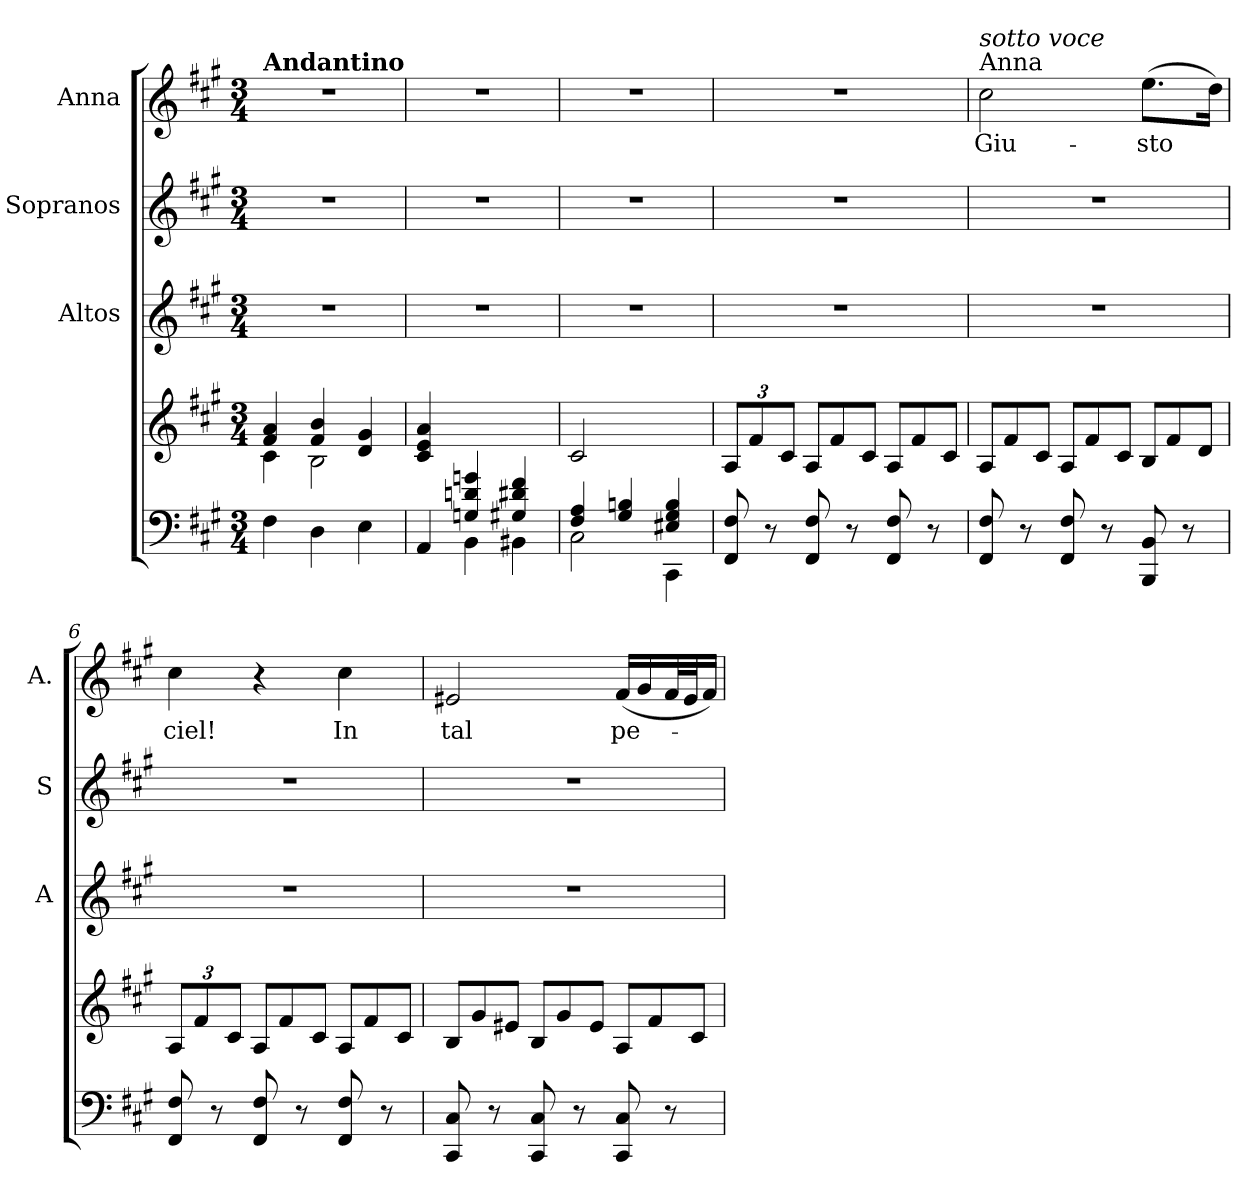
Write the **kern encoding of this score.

**kern	**kern	**kern	**kern	**kern	**text
*part4	*part4	*part3	*part2	*part1	*part1
*staff5	*staff4	*staff3	*staff2	*staff1	*staff1
*	*	*I"Altos	*I"Sopranos	*I"Anna	*
*	*	*I'A	*I'S	*I'A.	*
*clefF4	*clefG2	*clefG2	*clefG2	*clefG2	*
*k[f#c#g#]	*k[f#c#g#]	*k[f#c#g#]	*k[f#c#g#]	*k[f#c#g#]	*
*f#:	*f#:	*f#:	*f#:	*f#:	*
*M3/4	*M3/4	*M3/4	*M3/4	*M3/4	*
=1	=1	=1	=1	=1	=1
*	*^	*	*	*	*
!	!	!	!	!	!LO:TX:a:B:t=Andantino	!
4F#\	4f#/ 4a/	4c#\	2.r	2.r	2.r	.
4D\	4f#/ 4b/	2B\	.	.	.	.
4E\	4d/ 4g#/	.	.	.	.	.
*	*v	*v	*	*	*	*
=2	=2	=2	=2	=2	=2
*^	*	*	*	*	*
4ryy	4AA/	4c#/ 4e/ 4a/	2.r	2.r	2.r	.
4Gn/ 4dn/ 4gn/	4BB\	2ryy	.	.	.	.
4G#X/ 4d#X/ 4f#/	4BB#X\	.	.	.	.	.
=3	=3	=3	=3	=3	=3	=3
*	*^	*	*	*	*	*
2ryy	2C#\	4F#/ 4A/	2c#/	2.r	2.r	2.r	.
.	.	4G#/ 4Bn/	.	.	.	.	.
4E#X/ 4G#/ 4B/	4CC#\	4ryy	4ryy	.	.	.	.
*v	*v	*v	*	*	*	*	*
=4	=4	=4	=4	=4	=4
8FF#/ 8F#/	12A/L	2.r	2.r	2.r	.
.	12f#/	.	.	.	.
8r	.	.	.	.	.
.	12c#/J	.	.	.	.
*	*Xtuplet	*	*	*	*
8FF#/ 8F#/	12A/L	.	.	.	.
.	12f#/	.	.	.	.
8r	.	.	.	.	.
.	12c#/J	.	.	.	.
8FF#/ 8F#/	12A/L	.	.	.	.
.	12f#/	.	.	.	.
8r	.	.	.	.	.
.	12c#/J	.	.	.	.
!!LO:LB:g=z
=5	=5	=5	=5	=5	=5
!	!	!	!	!LO:TX:a:t=Anna	!
!	!	!	!	!LO:TX:a:i:t=sotto voce	!
8FF#/ 8F#/	12A/L	2.r	2.r	2cc#\	Giu-
.	12f#/	.	.	.	.
8r	.	.	.	.	.
.	12c#/J	.	.	.	.
8FF#/ 8F#/	12A/L	.	.	.	.
.	12f#/	.	.	.	.
8r	.	.	.	.	.
.	12c#/J	.	.	.	.
8BBB/ 8BB/	12B/L	.	.	(8.ee\L	-sto
.	12f#/	.	.	.	.
8r	.	.	.	.	.
.	12d/J	.	.	.	.
.	.	.	.	16dd\Jk)	.
=6	=6	=6	=6	=6	=6
*	*tuplet	*	*	*	*
8FF#/ 8F#/	12A/L	2.r	2.r	4cc#\	ciel!
.	12f#/	.	.	.	.
8r	.	.	.	.	.
.	12c#/J	.	.	.	.
*	*Xtuplet	*	*	*	*
8FF#/ 8F#/	12A/L	.	.	4r	.
.	12f#/	.	.	.	.
8r	.	.	.	.	.
.	12c#/J	.	.	.	.
8FF#/ 8F#/	12A/L	.	.	4cc#\	In
.	12f#/	.	.	.	.
8r	.	.	.	.	.
.	12c#/J	.	.	.	.
=7	=7	=7	=7	=7	=7
8CC#/ 8C#/	12B/L	2.r	2.r	2e#X/	tal
.	12g#/	.	.	.	.
8r	.	.	.	.	.
.	12e#X/J	.	.	.	.
8CC#/ 8C#/	12B/L	.	.	.	.
.	12g#/	.	.	.	.
8r	.	.	.	.	.
.	12e#/J	.	.	.	.
8CC#/ 8C#/	12A/L	.	.	(16f#/LL	pe-
.	.	.	.	16g#/	.
.	12f#/	.	.	.	.
8r	.	.	.	32f#/L	.
.	.	.	.	32e#/J	.
.	12c#/J	.	.	.	.
.	.	.	.	16f#/JJ)	.
=	=	=	=	=	=
*-	*-	*-	*-	*-	*-
